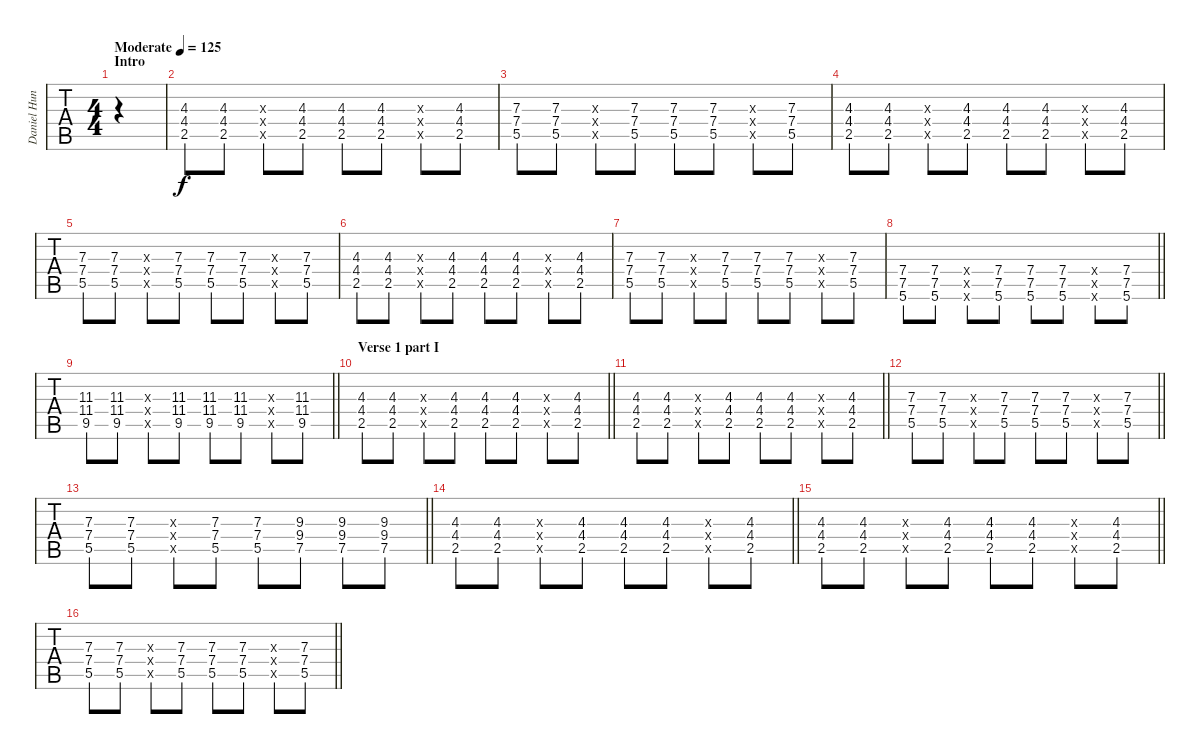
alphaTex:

\track ("Daniel Hunt" "Daniel Hun") {instrument acousticguitarsteel}
\staff {tabs}
\tuning (E4 B3 G3 D3 A2 E2) {hide}
\ts (4 4)
\section ("" "Intro")
\tempo (125 "Moderate")
\clef g2
\ks c
|
(4.3 4.4 2.5).8 (4.3 4.4 2.5).8 (0.3{x} 0.4{x} 0.5{x}).8 (4.3 4.4 2.5).8 (4.3 4.4 2.5).8 (4.3 4.4 2.5).8 (0.3{x} 0.4{x} 0.5{x}).8 (4.3 4.4 2.5).8 |
(7.3 7.4 5.5).8 (7.3 7.4 5.5).8 (7.3{x} 7.4{x} 5.5{x}).8 (7.3 7.4 5.5).8 (7.3 7.4 5.5).8 (7.3 7.4 5.5).8 (7.3{x} 7.4{x} 5.5{x}).8 (7.3 7.4 5.5).8 |
(4.3 4.4 2.5).8 (4.3 4.4 2.5).8 (0.3{x} 0.4{x} 0.5{x}).8 (4.3 4.4 2.5).8 (4.3 4.4 2.5).8 (4.3 4.4 2.5).8 (0.3{x} 0.4{x} 0.5{x}).8 (4.3 4.4 2.5).8 |
(7.3 7.4 5.5).8 (7.3 7.4 5.5).8 (7.3{x} 7.4{x} 5.5{x}).8 (7.3 7.4 5.5).8 (7.3 7.4 5.5).8 (7.3 7.4 5.5).8 (7.3{x} 7.4{x} 5.5{x}).8 (7.3 7.4 5.5).8 |
(4.3 4.4 2.5).8 (4.3 4.4 2.5).8 (0.3{x} 0.4{x} 0.5{x}).8 (4.3 4.4 2.5).8 (4.3 4.4 2.5).8 (4.3 4.4 2.5).8 (0.3{x} 0.4{x} 0.5{x}).8 (4.3 4.4 2.5).8 |
(7.3 7.4 5.5).8 (7.3 7.4 5.5).8 (7.3{x} 7.4{x} 5.5{x}).8 (7.3 7.4 5.5).8 (7.3 7.4 5.5).8 (7.3 7.4 5.5).8 (7.3{x} 7.4{x} 5.5{x}).8 (7.3 7.4 5.5).8 |
\barLineRight lightlight
(7.4 7.5 5.6).8 (7.4 7.5 5.6).8 (7.4{x} 7.5{x} 5.6{x}).8 (7.4 7.5 5.6).8 (7.4 7.5 5.6).8 (7.4 7.5 5.6).8 (7.4{x} 7.5{x} 5.6{x}).8 (7.4 7.5 5.6).8 |
\barLineRight lightlight
(11.3 11.4 9.5).8 (11.3 11.4 9.5).8 (11.3{x} 11.4{x} 9.5{x}).8 (11.3 11.4 9.5).8 (11.3 11.4 9.5).8 (11.3 11.4 9.5).8 (11.3{x} 11.4{x} 9.5{x}).8 (11.3 11.4 9.5).8 |
\section ("" "Verse 1 part I")
\barLineRight lightlight
(4.3 4.4 2.5).8 (4.3 4.4 2.5).8 (0.3{x} 0.4{x} 0.5{x}).8 (4.3 4.4 2.5).8 (4.3 4.4 2.5).8 (4.3 4.4 2.5).8 (0.3{x} 0.4{x} 0.5{x}).8 (4.3 4.4 2.5).8 |
\barLineRight lightlight
(4.3 4.4 2.5).8 (4.3 4.4 2.5).8 (0.3{x} 0.4{x} 0.5{x}).8 (4.3 4.4 2.5).8 (4.3 4.4 2.5).8 (4.3 4.4 2.5).8 (0.3{x} 0.4{x} 0.5{x}).8 (4.3 4.4 2.5).8 |
\barLineRight lightlight
(7.3 7.4 5.5).8 (7.3 7.4 5.5).8 (7.3{x} 7.4{x} 5.5{x}).8 (7.3 7.4 5.5).8 (7.3 7.4 5.5).8 (7.3 7.4 5.5).8 (7.3{x} 7.4{x} 5.5{x}).8 (7.3 7.4 5.5).8 |
\barLineRight lightlight
(7.3 7.4 5.5).8 (7.3 7.4 5.5).8 (7.3{x} 7.4{x} 5.5{x}).8 (7.3 7.4 5.5).8 (7.3 7.4 5.5).8 (9.3 9.4 7.5).8 (9.3 9.4 7.5).8 (9.3 9.4 7.5).8 |
\barLineRight lightlight
(4.3 4.4 2.5).8 (4.3 4.4 2.5).8 (0.3{x} 0.4{x} 0.5{x}).8 (4.3 4.4 2.5).8 (4.3 4.4 2.5).8 (4.3 4.4 2.5).8 (0.3{x} 0.4{x} 0.5{x}).8 (4.3 4.4 2.5).8 |
\barLineRight lightlight
(4.3 4.4 2.5).8 (4.3 4.4 2.5).8 (0.3{x} 0.4{x} 0.5{x}).8 (4.3 4.4 2.5).8 (4.3 4.4 2.5).8 (4.3 4.4 2.5).8 (0.3{x} 0.4{x} 0.5{x}).8 (4.3 4.4 2.5).8 |
\barLineRight lightlight
(7.3 7.4 5.5).8 (7.3 7.4 5.5).8 (7.3{x} 7.4{x} 5.5{x}).8 (7.3 7.4 5.5).8 (7.3 7.4 5.5).8 (7.3 7.4 5.5).8 (7.3{x} 7.4{x} 5.5{x}).8 (7.3 7.4 5.5).8
